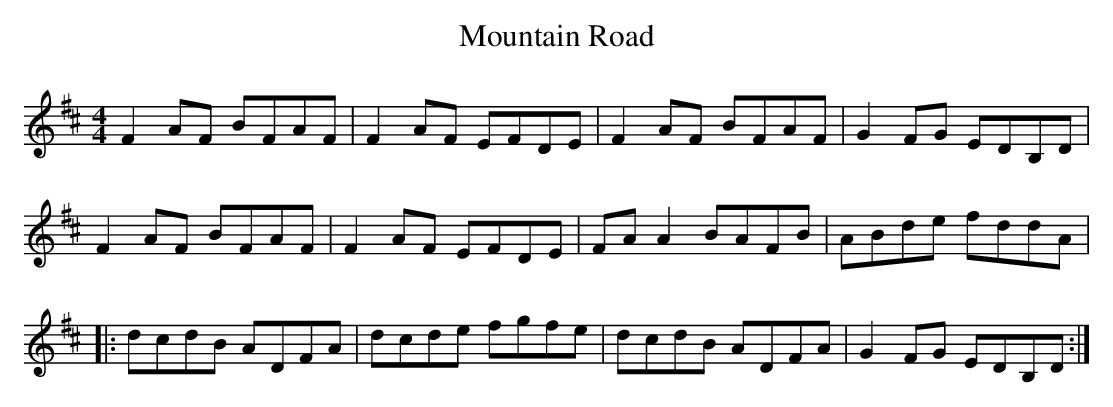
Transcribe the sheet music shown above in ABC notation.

X:1
T:Mountain Road
M:4/4
L:1/8
K:D
F2AF BFAF|F2AF EFDE|F2AF BFAF|G2FG EDB,D|
F2AF BFAF|F2AF EFDE|FAA2 BAFB|ABde fddA|
|:dcdB ADFA|dcde fgfe|dcdB ADFA|G2FG EDB,D:|
